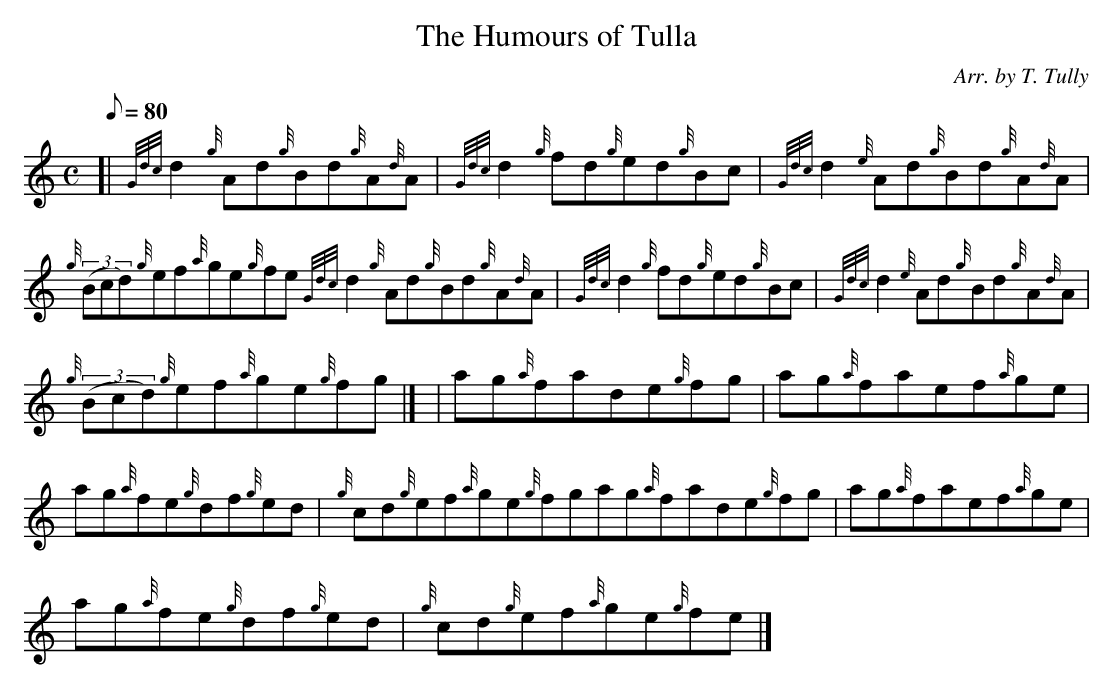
X:1
T:The Humours of Tulla
M:C
L:1/8
Q:80
C:Arr. by T. Tully
K:HP
[| {Gdc}d2{g}Ad{g}Bd{g}A{d}A | \
{Gdc}d2{g}fd{g}ed{g}Bc | \
{Gdc}d2{e}Ad{g}Bd{g}A{d}A |
{g}((3Bcd){g}ef{a}ge{g}fe{Gdc}d2{g}Ad{g}Bd{g}A{d}A | \
{Gdc}d2{g}fd{g}ed{g}Bc | \
{Gdc}d2{e}Ad{g}Bd{g}A{d}A |
{g}((3Bcd){g}ef{a}ge{g}fg|] [ | \
ag{a}fade{g}fg | \
ag{a}faef{a}ge |
ag{a}fe{g}df{g}ed | \
{g}cd{g}ef{a}ge{g}fgag{a}fade{g}fg | \
ag{a}faef{a}ge |
ag{a}fe{g}df{g}ed | \
{g}cd{g}ef{a}ge{g}fe|]
